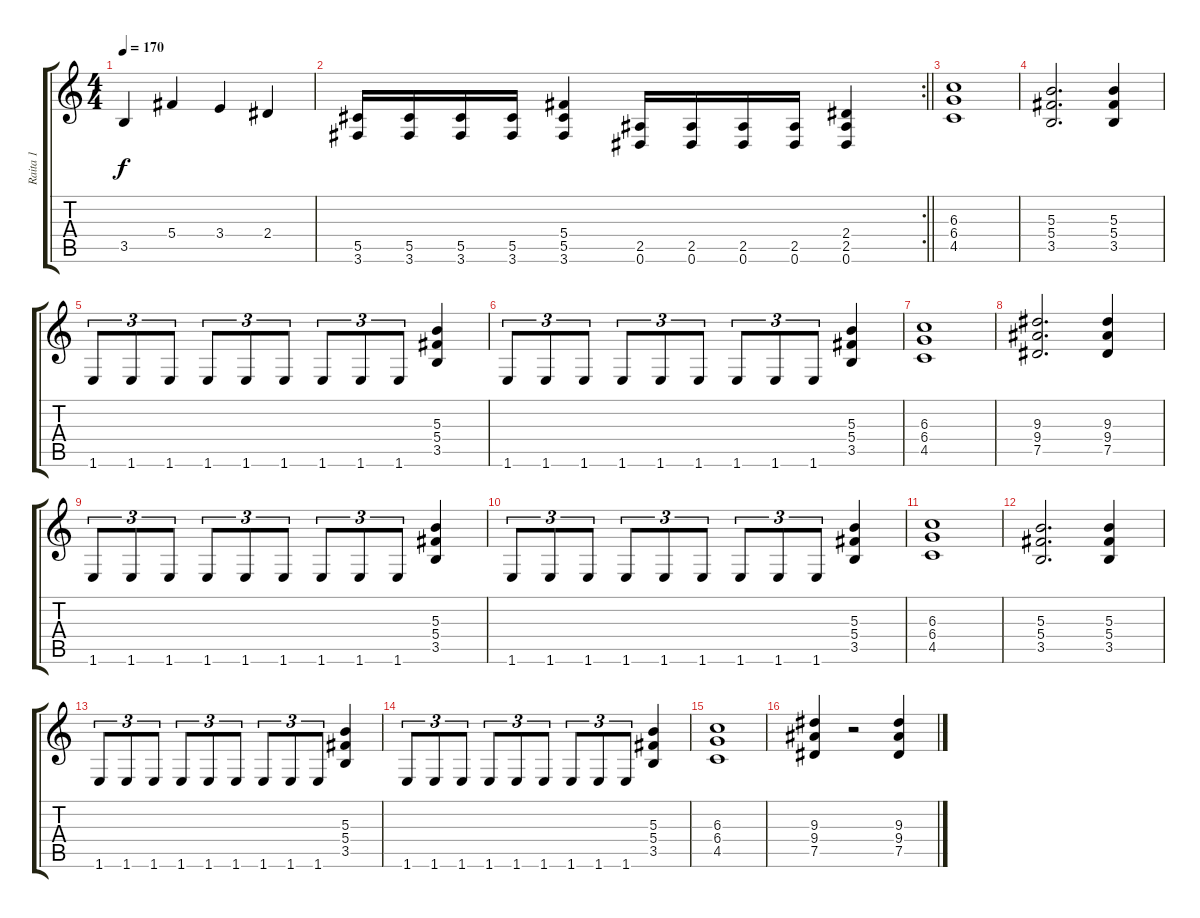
\track ("Raita 1" "Raita 1") {instrument distortionguitar}
\staff {score tabs}
\tuning (Eb4 Bb3 Gb3 Db3 Ab2 Eb2) {hide}
\ts (4 4)
\tempo 170
\clef g2
\ks c
3.5.4{dy f} 5.4.4 3.4.4 2.4.4 |
\rc 2
\barLineRight lightlight
(5.5 3.6).16 (5.5 3.6).16 (5.5 3.6).16 (5.5 3.6).16 (5.4 5.5 3.6).4 (2.5 0.6).16 (2.5 0.6).16 (2.5 0.6).16 (2.5 0.6).16 (2.4 2.5 0.6).4 |
\section ("" "")
(6.3 6.4 4.5).1 |
(5.3 5.4 3.5).2{d} (5.3 5.4 3.5).4 |
1.6.8{tu (3 2)} 1.6.8{tu (3 2)} 1.6.8{tu (3 2)} 1.6.8{tu (3 2)} 1.6.8{tu (3 2)} 1.6.8{tu (3 2)} 1.6.8{tu (3 2)} 1.6.8{tu (3 2)} 1.6.8{tu (3 2)} (5.3 5.4 3.5).4 |
1.6.8{tu (3 2)} 1.6.8{tu (3 2)} 1.6.8{tu (3 2)} 1.6.8{tu (3 2)} 1.6.8{tu (3 2)} 1.6.8{tu (3 2)} 1.6.8{tu (3 2)} 1.6.8{tu (3 2)} 1.6.8{tu (3 2)} (5.3 5.4 3.5).4 |
(6.3 6.4 4.5).1 |
(9.3 9.4 7.5).2{d} (9.3 9.4 7.5).4 |
1.6.8{tu (3 2)} 1.6.8{tu (3 2)} 1.6.8{tu (3 2)} 1.6.8{tu (3 2)} 1.6.8{tu (3 2)} 1.6.8{tu (3 2)} 1.6.8{tu (3 2)} 1.6.8{tu (3 2)} 1.6.8{tu (3 2)} (5.3 5.4 3.5).4 |
1.6.8{tu (3 2)} 1.6.8{tu (3 2)} 1.6.8{tu (3 2)} 1.6.8{tu (3 2)} 1.6.8{tu (3 2)} 1.6.8{tu (3 2)} 1.6.8{tu (3 2)} 1.6.8{tu (3 2)} 1.6.8{tu (3 2)} (5.3 5.4 3.5).4 |
(6.3 6.4 4.5).1 |
(5.3 5.4 3.5).2{d} (5.3 5.4 3.5).4 |
1.6.8{tu (3 2)} 1.6.8{tu (3 2)} 1.6.8{tu (3 2)} 1.6.8{tu (3 2)} 1.6.8{tu (3 2)} 1.6.8{tu (3 2)} 1.6.8{tu (3 2)} 1.6.8{tu (3 2)} 1.6.8{tu (3 2)} (5.3 5.4 3.5).4 |
1.6.8{tu (3 2)} 1.6.8{tu (3 2)} 1.6.8{tu (3 2)} 1.6.8{tu (3 2)} 1.6.8{tu (3 2)} 1.6.8{tu (3 2)} 1.6.8{tu (3 2)} 1.6.8{tu (3 2)} 1.6.8{tu (3 2)} (5.3 5.4 3.5).4 |
(6.3 6.4 4.5).1 |
(9.3 9.4 7.5).4 r.2 (9.3 9.4 7.5).4
